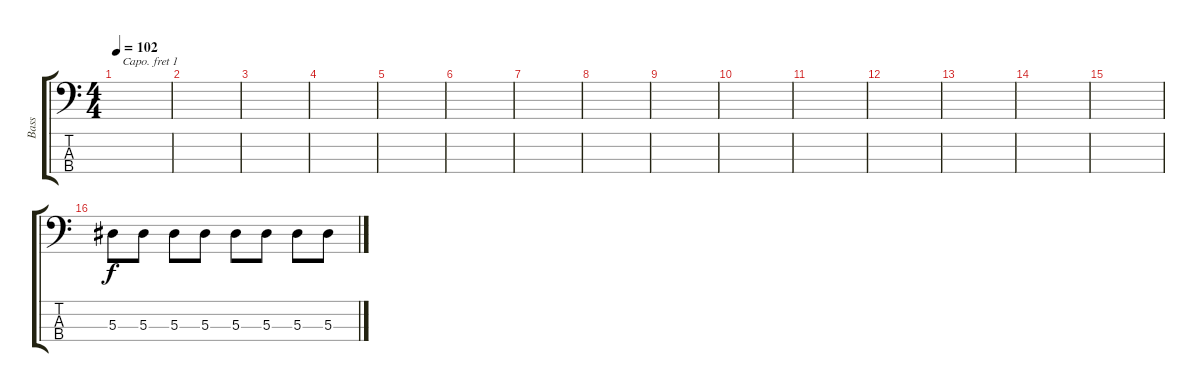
\track ("Bass" "Bass") {instrument electricbassfinger}
\staff {score tabs}
\capo 1
\tuning (G2 D2 A1 E1) {hide}
\ts (4 4)
\tempo 102
\clef f4
\ks c
|
|
|
|
|
|
|
|
|
|
|
|
|
|
|
5.3.8 5.3.8 5.3.8 5.3.8 5.3.8 5.3.8 5.3.8 5.3.8
